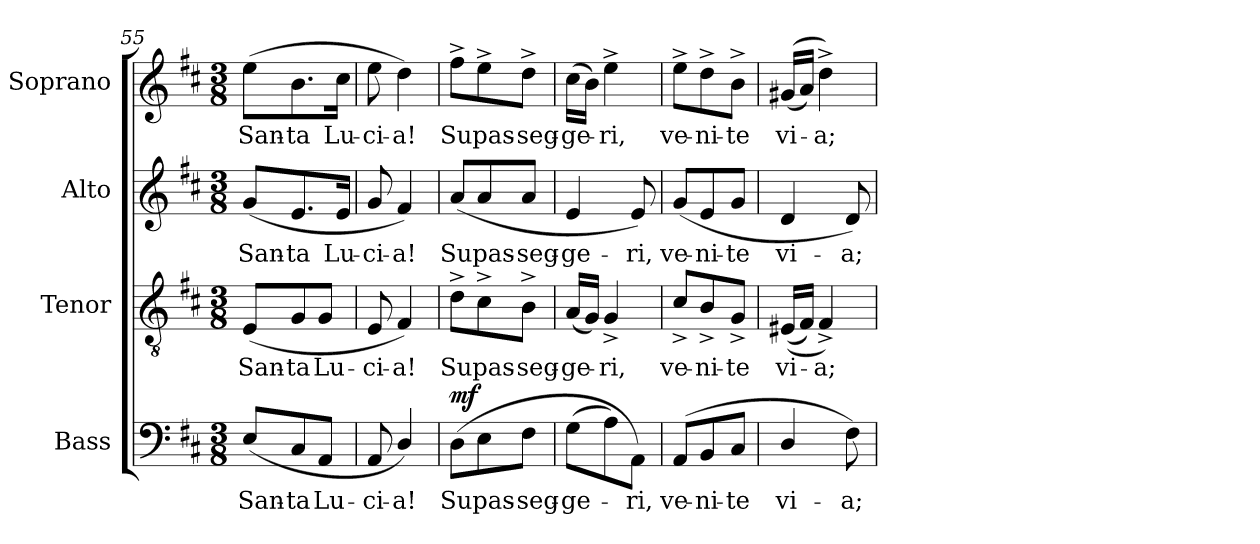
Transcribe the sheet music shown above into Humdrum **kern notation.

**kern	**text	**dynam	**kern	**text	**kern	**text	**dynam	**kern	**text
*part4	*part4	*part4	*part3	*part3	*part2	*part2	*part2	*part1	*part1
*staff4	*staff4	*staff4	*staff3	*staff3	*staff2	*staff2	*staff2	*staff1	*staff1
*I"Bass	*	*	*I"Tenor	*	*I"Alto	*	*	*I"Soprano	*
*I'B.	*	*	*I'T.	*	*I'A.	*	*	*I'S.	*
*clefF4	*	*	*clefGv2	*	*clefG2	*	*	*clefG2	*
*	*	*	*ITrd7c12	*	*	*	*	*	*
*k[f#c#]	*	*	*k[f#c#]	*	*k[f#c#]	*	*	*k[f#c#]	*
*D:	*	*	*D:	*	*D:	*	*	*D:	*
*M3/8	*	*	*M3/8	*	*M3/8	*	*	*M3/8	*
=55	=55	=55	=55	=55	=55	=55	=55	=55	=55
!	!LO:LY:b:color=#000000	!	!	!	!	!	!	!	!
!	!	!	!	!LO:LY:b:color=#000000	!	!	!	!	!
!	!	!	!	!	!	!LO:LY:b:color=#000000	!	!	!
!	!	!	!	!	!	!	!	!	!LO:LY:b:color=#000000
(8Ei/L	San-	.	(8EEi/L	San-	(8gi/L	San-	.	(8eei\L	San-
!	!LO:LY:b:color=#000000	!	!	!	!	!	!	!	!
!	!	!	!	!LO:LY:b:color=#000000	!	!	!	!	!
!	!	!	!	!	!	!LO:LY:b:color=#000000	!	!	!
!	!	!	!	!	!	!	!	!	!LO:LY:b:color=#000000
8C#i/	-ta	.	8GGi/	-ta	8.ei/	-ta	.	8.bi\	-ta
!	!LO:LY:b:color=#000000	!	!	!	!	!	!	!	!
!	!	!	!	!LO:LY:b:color=#000000	!	!	!	!	!
8AAi/J	Lu-	.	8GGi/J	Lu-	.	.	.	.	.
!	!	!	!	!	!	!LO:LY:b:color=#000000	!	!	!
!	!	!	!	!	!	!	!	!	!LO:LY:b:color=#000000
.	.	.	.	.	16ei/Jk	Lu-	.	16cc#i\Jk	Lu-
=56	=56	=56	=56	=56	=56	=56	=56	=56	=56
!	!LO:LY:b:color=#000000	!	!	!	!	!	!	!	!
!	!	!	!	!LO:LY:b:color=#000000	!	!	!	!	!
!	!	!	!	!	!	!LO:LY:b:color=#000000	!	!	!
!	!	!	!	!	!	!	!	!	!LO:LY:b:color=#000000
8AAi/	-ci-	.	8EEi/	-ci-	8gi/	-ci-	.	8eei\	-ci-
!	!LO:LY:b:color=#000000	!	!	!	!	!	!	!	!
!	!	!	!	!LO:LY:b:color=#000000	!	!	!	!	!
!	!	!	!	!	!	!LO:LY:b:color=#000000	!	!	!
!	!	!	!	!	!	!	!	!	!LO:LY:b:color=#000000
4Di/)	-a!	.	4FF#i/)	-a!	4f#i/)	-a!	.	4ddi\)	-a!
!!LO:LB:g=z
=57	=57	=57	=57	=57	=57	=57	=57	=57	=57
!	!LO:LY:b:color=#000000	!	!	!	!	!	!	!	!
!	!	!	!	!LO:LY:b:color=#000000	!	!	!	!	!
!	!	!	!	!	!	!LO:LY:b:color=#000000	!	!	!
!	!	!	!	!	!	!	!	!	!LO:LY:b:color=#000000
(8Di\L	Su	mf	8D^i\L	Su	(8ai/L	Su	mf f	8ff#^i\L	Su
!	!LO:LY:b:color=#000000	!	!	!	!	!	!	!	!
!	!	!	!	!LO:LY:b:color=#000000	!	!	!	!	!
!	!	!	!	!	!	!LO:LY:b:color=#000000	!	!	!
!	!	!	!	!	!	!	!	!	!LO:LY:b:color=#000000
8Ei\	pas-	.	8C#^i\	pas-	8ai/	pas-	.	8ee^i\	pas-
!	!LO:LY:b:color=#000000	!	!	!	!	!	!	!	!
!	!	!	!	!LO:LY:b:color=#000000	!	!	!	!	!
!	!	!	!	!	!	!LO:LY:b:color=#000000	!	!	!
!	!	!	!	!	!	!	!	!	!LO:LY:b:color=#000000
8F#i\J	-seg-	.	8BB^i\J	-seg-	8ai/J	-seg-	.	8dd^i\J	-seg-
=58	=58	=58	=58	=58	=58	=58	=58	=58	=58
!	!LO:LY:b:color=#000000	!	!	!	!	!	!	!	!
!	!	!	!	!LO:LY:b:color=#000000	!	!	!	!	!
!	!	!	!	!	!	!LO:LY:b:color=#000000	!	!	!
!	!	!	!	!	!	!	!	!	!LO:LY:b:color=#000000
(8Gi\L	-ge-	.	(16AAi/LL	-ge-	4ei/	-ge-	.	(16cc#i\LL	-ge-
.	.	.	16GGi/JJ)	.	.	.	.	16bi\JJ)	.
!	!	!	!	!LO:LY:b:color=#000000	!	!	!	!	!
!	!	!	!	!	!	!	!	!	!LO:LY:b:color=#000000
8Ai\)	.	.	4GG^i/	-ri,	.	.	.	4ee^i\	-ri,
!	!LO:LY:b:color=#000000	!	!	!	!	!	!	!	!
!	!	!	!	!	!	!LO:LY:b:color=#000000	!	!	!
8AAi\J)	-ri,	.	.	.	8ei/)	-ri,	.	.	.
=59	=59	=59	=59	=59	=59	=59	=59	=59	=59
!	!LO:LY:b:color=#000000	!	!	!	!	!	!	!	!
!	!	!	!	!LO:LY:b:color=#000000	!	!	!	!	!
!	!	!	!	!	!	!LO:LY:b:color=#000000	!	!	!
!	!	!	!	!	!	!	!	!	!LO:LY:b:color=#000000
(8AAi/L	ve-	.	8C#^i/L	ve-	(8gi/L	ve-	.	8ee^i\L	ve-
!	!LO:LY:b:color=#000000	!	!	!	!	!	!	!	!
!	!	!	!	!LO:LY:b:color=#000000	!	!	!	!	!
!	!	!	!	!	!	!LO:LY:b:color=#000000	!	!	!
!	!	!	!	!	!	!	!	!	!LO:LY:b:color=#000000
8BBi/	-ni-	.	8BB^i/	-ni-	8ei/	-ni-	.	8dd^i\	-ni-
!	!LO:LY:b:color=#000000	!	!	!	!	!	!	!	!
!	!	!	!	!LO:LY:b:color=#000000	!	!	!	!	!
!	!	!	!	!	!	!LO:LY:b:color=#000000	!	!	!
!	!	!	!	!	!	!	!	!	!LO:LY:b:color=#000000
8C#i/J	-te	.	8GG^i/J	-te	8gi/J	-te	.	8b^i\J	-te
=60	=60	=60	=60	=60	=60	=60	=60	=60	=60
!	!LO:LY:b:color=#000000	!	!	!	!	!	!	!	!
!	!	!	!	!LO:LY:b:color=#000000	!	!	!	!	!
!	!	!	!	!	!	!LO:LY:b:color=#000000	!	!	!
!	!	!	!	!	!	!	!	!	!LO:LY:b:color=#000000
4Di/	vi-	.	((16EE#Xi/LL	vi-	4di/	vi-	.	((16g#Xi/LL	vi-
.	.	.	16FF#i/JJ)	.	.	.	.	16ai/JJ)	.
!	!	!	!	!LO:LY:b:color=#000000	!	!	!	!	!
!	!	!	!	!	!	!	!	!	!LO:LY:b:color=#000000
.	.	.	4FF#^i/)	-a;	.	.	.	4dd^i\)	-a;
!	!LO:LY:b:color=#000000	!	!	!	!	!	!	!	!
!	!	!	!	!	!	!LO:LY:b:color=#000000	!	!	!
8F#i\)	-a;	.	.	.	8di/)	-a;	.	.	.
=	=	=	=	=	=	=	=	=	=
*-	*-	*-	*-	*-	*-	*-	*-	*-	*-
